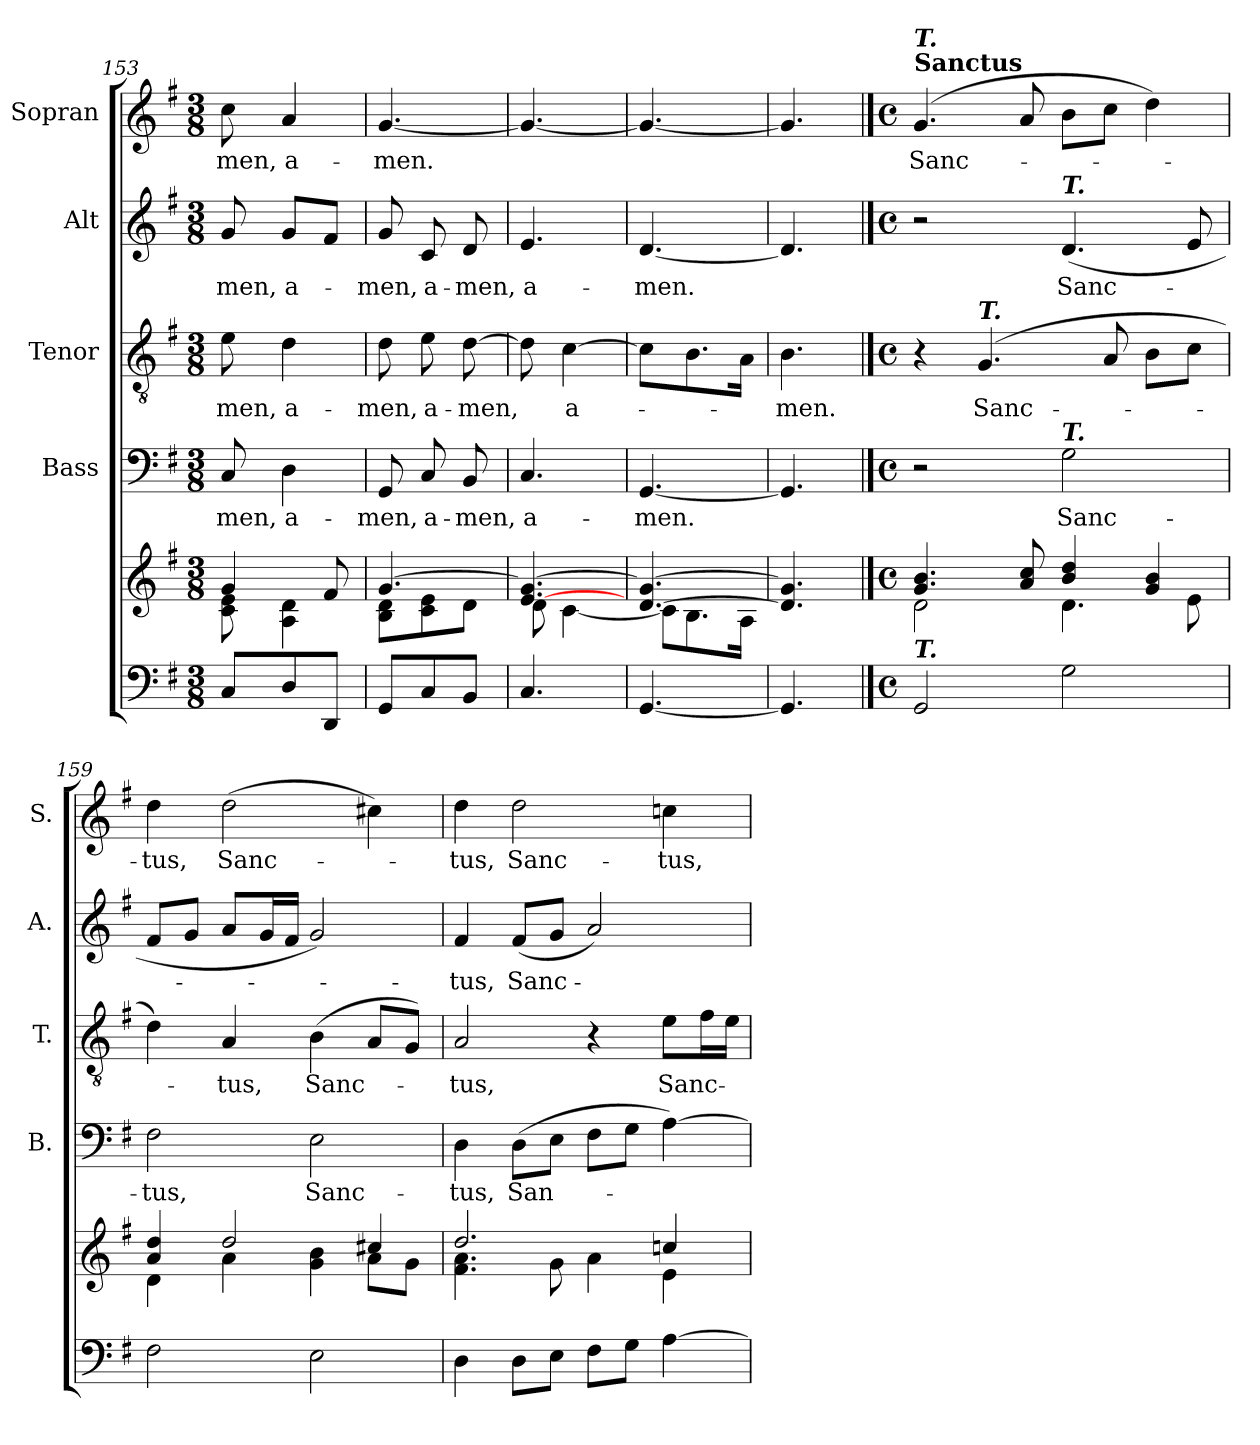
**kern	**kern	**kern	**text	**kern	**text	**kern	**text	**kern	**text
*part5	*part5	*part4	*part4	*part3	*part3	*part2	*part2	*part1	*part1
*staff6	*staff5	*staff4	*staff4	*staff3	*staff3	*staff2	*staff2	*staff1	*staff1
*	*	*I"Bass	*	*I"Tenor	*	*I"Alt	*	*I"Sopran	*
*	*	*I'B.	*	*I'T.	*	*I'A.	*	*I'S.	*
*clefF4	*clefG2	*clefF4	*	*clefGv2	*	*clefG2	*	*clefG2	*
*k[f#]	*k[f#]	*k[f#]	*	*k[f#]	*	*k[f#]	*	*k[f#]	*
*G:	*G:	*G:	*	*G:	*	*G:	*	*G:	*
*M3/8	*M3/8	*M3/8	*	*M3/8	*	*M3/8	*	*M3/8	*
=153	=153	=153	=153	=153	=153	=153	=153	=153	=153
*	*^	*	*	*	*	*	*	*	*
!	!	!	!	!LO:LY:b	!	!LO:LY:b	!	!LO:LY:b	!	!LO:LY:b
8C/L	4g/	8c\ 8e\	8C/	-men,	8e\	-men,	8g/	-men,	8cc\	-men,
!	!	!	!	!LO:LY:b	!	!LO:LY:b	!	!LO:LY:b	!	!LO:LY:b
8D/	.	4A\ 4d\	4D\	a-	4d\	a-	8g/L	a-	4a/	a-
8DD/J	8f#/	.	.	.	.	.	8f#/J	.	.	.
=154	=154	=154	=154	=154	=154	=154	=154	=154	=154	=154
!	!	!	!	!LO:LY:b	!	!LO:LY:b	!	!LO:LY:b	!	!LO:LY:b
8GG/L	[>4.g/	8B\ 8d\L	8GG/	-men,	8d\	-men,	8g/	-men,	[4.g/	-men.
!	!	!	!	!LO:LY:b	!	!LO:LY:b	!	!LO:LY:b	!	!
8C/	.	8c\ 8e\	8C/	a-	8e\	a-	8c/	a-	.	.
!	!	!	!	!LO:LY:b	!	!LO:LY:b	!	!LO:LY:b	!	!
8BB/J	.	8d\J	8BB/	-men,	[8d\	-men,	8d/	-men,	.	.
=155	=155	=155	=155	=155	=155	=155	=155	=155	=155	=155
!	!	!	!	!LO:LY:b	!	!	!	!LO:LY:b	!	!
4.C/	[>4.e/ 4.g/_	8d\	4.C/	a-	8d\]	.	4.e/	a-	4.g/_	.
!	!	!	!	!	!	!LO:LY:b	!	!	!	!
.	.	[<4c\	.	.	[4c\	a-	.	.	.	.
=156	=156	=156	=156	=156	=156	=156	=156	=156	=156	=156
!	!	!	!	!LO:LY:b	!	!	!	!LO:LY:b	!	!
[4.GG/	[>4.d/ 4.g/_	8c\L]	[4.GG/	-men.	8c\L]	.	[4.d/	-men.	4.g/_	.
.	.	8.B\	.	.	8.B\	.	.	.	.	.
.	.	16A\Jk	.	.	16A\Jk	.	.	.	.	.
=157	=157	=157	=157	=157	=157	=157	=157	=157	=157	=157
!	!	!	!	!	!	!LO:LY:b	!	!	!	!
*	*v	*v	*	*	*	*	*	*	*	*
4.GG/]	4.d/] 4.g/]	4.GG/]	.	4.B\	-men.	4.d/]	.	4.g/]	.
!!LO:LB:g=z
==158	==158	==158	==158	==158	==158	==158	==158	==158	==158
*M4/4	*M4/4	*M4/4	*	*M4/4	*	*M4/4	*	*M4/4	*
*met(c)	*met(c)	*met(c)	*	*met(c)	*	*met(c)	*	*met(c)	*
*	*^	*	*	*	*	*	*	*	*
!	!	!	!	!	!	!	!	!	!LO:TX:a:B:t=Sanctus	!
!	!	!	!	!	!	!	!	!	!LO:TX:a:Bi:t=T.	!
!LO:TX:a:Bi:t=T.	!	!	!	!	!	!	!	!	!	!
!	!	!	!	!	!	!	!	!	!	!LO:LY:b
2GG/	4.g/ 4.b/	2d\	2r	.	4r	.	2r	.	(4.g/	Sanc-
!	!	!	!	!	!LO:TX:a:Bi:t=T.	!	!	!	!	!
!	!	!	!	!	!	!LO:LY:b	!	!	!	!
.	.	.	.	.	(4.G/	Sanc-	.	.	.	.
.	8a/ 8cc/	.	.	.	.	.	.	.	8a/	.
!	!	!	!	!	!	!	!LO:TX:a:Bi:t=T.	!	!	!
!	!	!	!LO:TX:a:Bi:t=T.	!	!	!	!	!	!	!
!	!	!	!	!LO:LY:b	!	!	!	!LO:LY:b	!	!
2G\	4b/ 4dd/	4.d\	2G\	Sanc-	.	.	(<4.d/	Sanc-	8b\L	.
.	.	.	.	.	8A/	.	.	.	8cc\J	.
.	4g/ 4b/	.	.	.	8B\L	.	.	.	4dd\)	.
.	.	8e\	.	.	8c\J	.	8e/	.	.	.
=159	=159	=159	=159	=159	=159	=159	=159	=159	=159	=159
!	!	!	!	!LO:LY:b	!	!	!	!	!	!LO:LY:b
2F#\	4a/ 4dd/	4d\	2F#\	-tus,	4d\)	.	8f#/L	.	4dd\	-tus,
.	.	.	.	.	.	.	8g/J	.	.	.
!	!	!	!	!	!	!LO:LY:b	!	!	!	!LO:LY:b
.	2dd/	4a\	.	.	4A/	-tus,	8a/L	.	(>2dd\	Sanc-
.	.	.	.	.	.	.	16g/L	.	.	.
.	.	.	.	.	.	.	16f#/JJ	.	.	.
!	!	!	!	!LO:LY:b	!	!LO:LY:b	!	!	!	!
2E\	.	4g\ 4b\	2E\	Sanc-	(>4B\	Sanc-	2g/)	.	.	.
.	4cc#X/	8a\L	.	.	8A/L	.	.	.	4cc#X\)	.
.	.	8g\J	.	.	8G/J)	.	.	.	.	.
=160	=160	=160	=160	=160	=160	=160	=160	=160	=160	=160
!	!	!	!	!LO:LY:b	!	!LO:LY:b	!	!LO:LY:b	!	!LO:LY:b
4D\	2.dd/	4.f#\ 4.a\	4D\	-tus,	2A/	-tus,	4f#/	-tus,	4dd\	-tus,
!	!	!	!	!LO:LY:b	!	!	!	!LO:LY:b	!	!LO:LY:b
8D\L	.	.	(>8D\L	San-	.	.	(<8f#/L	Sanc-	2dd\	Sanc-
8E\J	.	8g\	8E\J	.	.	.	8g/J	.	.	.
8F#\L	.	4a\	8F#\L	.	4r	.	2a/)	.	.	.
8G\J	.	.	8G\J	.	.	.	.	.	.	.
!	!	!	!	!	!	!LO:LY:b	!	!	!	!LO:LY:b
[4A\	4ccn/	4e\	[4A\)	.	8e\L	Sanc-	.	.	4ccn\	-tus,
.	.	.	.	.	16f#\L	.	.	.	.	.
.	.	.	.	.	16e\JJ	.	.	.	.	.
*	*v	*v	*	*	*	*	*	*	*	*
=	=	=	=	=	=	=	=	=	=
*-	*-	*-	*-	*-	*-	*-	*-	*-	*-
